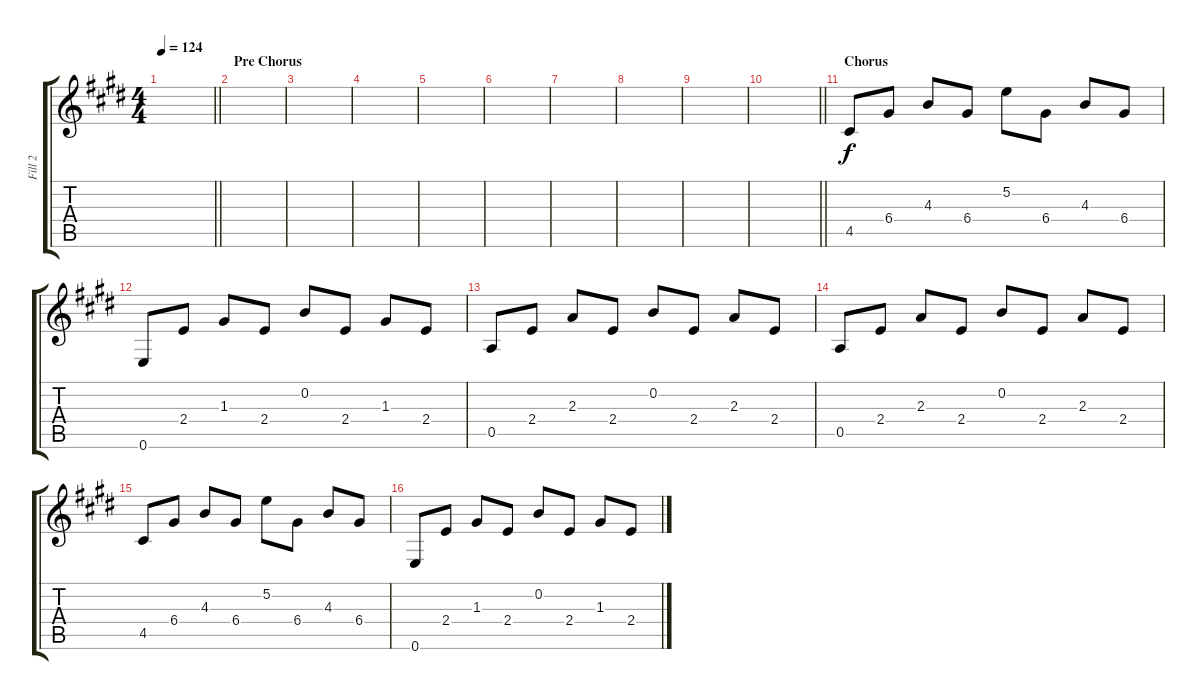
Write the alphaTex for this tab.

\track ("Fill 2" "Fill 2") {instrument overdrivenguitar}
\staff {score tabs}
\tuning (E4 B3 G3 D3 A2 E2) {hide}
\ts (4 4)
\tempo 124
\clef g2
\barLineRight lightlight
\ks e
|
\section ("" "Pre Chorus")
|
|
|
|
|
|
|
|
\barLineRight lightlight
|
\section ("" "Chorus")
4.5.8 6.4.8 4.3.8 6.4.8 5.2.8 6.4.8 4.3.8 6.4.8 |
0.6.8 2.4.8 1.3.8 2.4.8 0.2.8 2.4.8 1.3.8 2.4.8 |
0.5.8 2.4.8 2.3.8 2.4.8 0.2.8 2.4.8 2.3.8 2.4.8 |
0.5.8 2.4.8 2.3.8 2.4.8 0.2.8 2.4.8 2.3.8 2.4.8 |
4.5.8 6.4.8 4.3.8 6.4.8 5.2.8 6.4.8 4.3.8 6.4.8 |
0.6.8 2.4.8 1.3.8 2.4.8 0.2.8 2.4.8 1.3.8 2.4.8
